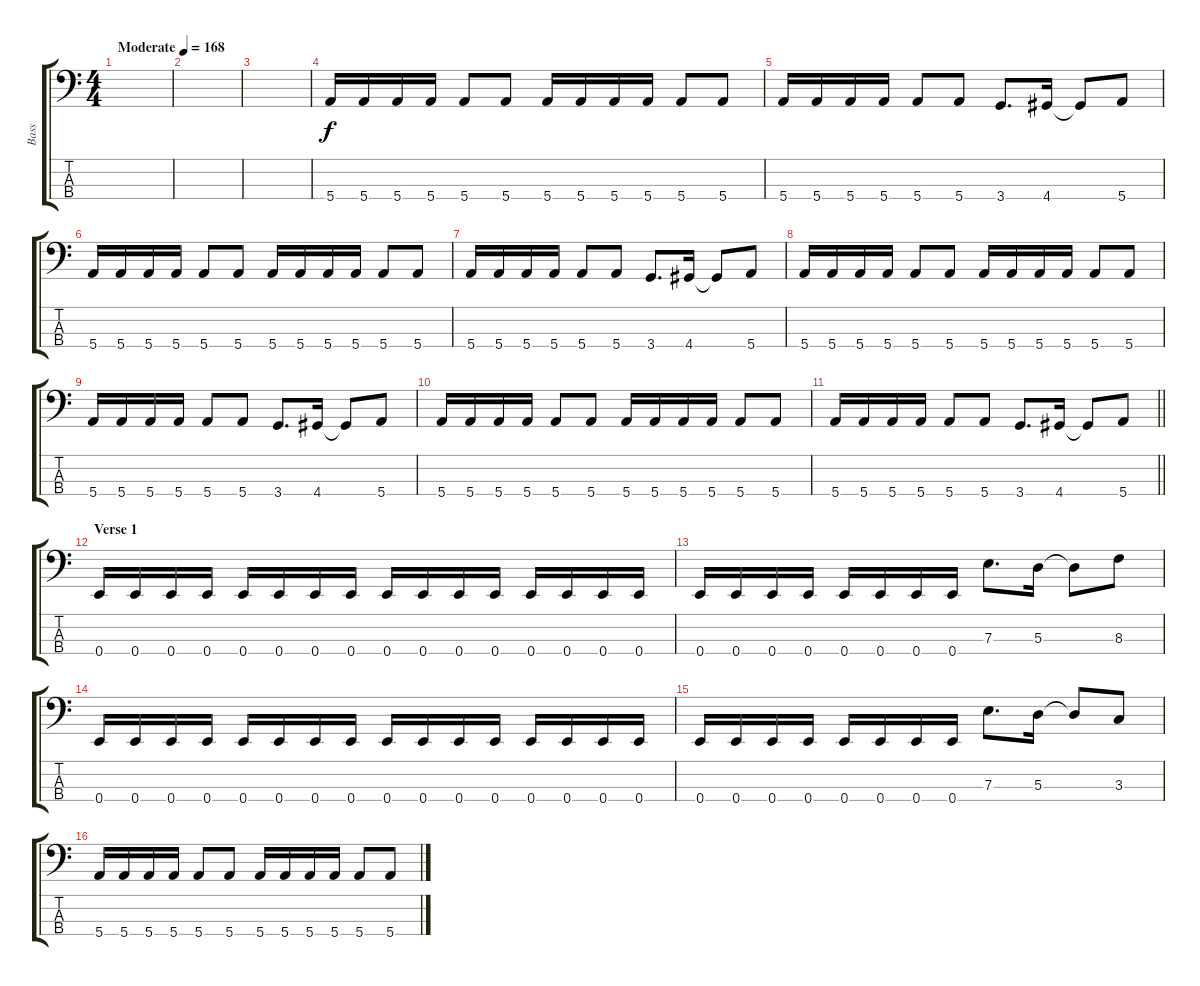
\track ("Bass" "Bass") {instrument electricbasspick}
\staff {score tabs}
\tuning (G2 D2 A1 E1) {hide}
\ts (4 4)
\tempo (168 "Moderate")
\clef f4
\ks c
|
|
|
5.4.16 5.4.16 5.4.16 5.4.16 5.4.8 5.4.8 5.4.16 5.4.16 5.4.16 5.4.16 5.4.8 5.4.8 |
5.4.16 5.4.16 5.4.16 5.4.16 5.4.8 5.4.8 3.4.8{d} 4.4.16 4.4{t}.8 5.4.8 |
5.4.16 5.4.16 5.4.16 5.4.16 5.4.8 5.4.8 5.4.16 5.4.16 5.4.16 5.4.16 5.4.8 5.4.8 |
5.4.16 5.4.16 5.4.16 5.4.16 5.4.8 5.4.8 3.4.8{d} 4.4.16 4.4{t}.8 5.4.8 |
5.4.16 5.4.16 5.4.16 5.4.16 5.4.8 5.4.8 5.4.16 5.4.16 5.4.16 5.4.16 5.4.8 5.4.8 |
5.4.16 5.4.16 5.4.16 5.4.16 5.4.8 5.4.8 3.4.8{d} 4.4.16 4.4{t}.8 5.4.8 |
5.4.16 5.4.16 5.4.16 5.4.16 5.4.8 5.4.8 5.4.16 5.4.16 5.4.16 5.4.16 5.4.8 5.4.8 |
\barLineRight lightlight
5.4.16 5.4.16 5.4.16 5.4.16 5.4.8 5.4.8 3.4.8{d} 4.4.16 4.4{t}.8 5.4.8 |
\section ("" "Verse 1")
0.4.16 0.4.16 0.4.16 0.4.16 0.4.16 0.4.16 0.4.16 0.4.16 0.4.16 0.4.16 0.4.16 0.4.16 0.4.16 0.4.16 0.4.16 0.4.16 |
0.4.16 0.4.16 0.4.16 0.4.16 0.4.16 0.4.16 0.4.16 0.4.16 7.3.8{d} 5.3.16 5.3{t}.8 8.3.8 |
0.4.16 0.4.16 0.4.16 0.4.16 0.4.16 0.4.16 0.4.16 0.4.16 0.4.16 0.4.16 0.4.16 0.4.16 0.4.16 0.4.16 0.4.16 0.4.16 |
0.4.16 0.4.16 0.4.16 0.4.16 0.4.16 0.4.16 0.4.16 0.4.16 7.3.8{d} 5.3.16 5.3{t}.8 3.3.8 |
5.4.16 5.4.16 5.4.16 5.4.16 5.4.8 5.4.8 5.4.16 5.4.16 5.4.16 5.4.16 5.4.8 5.4.8
